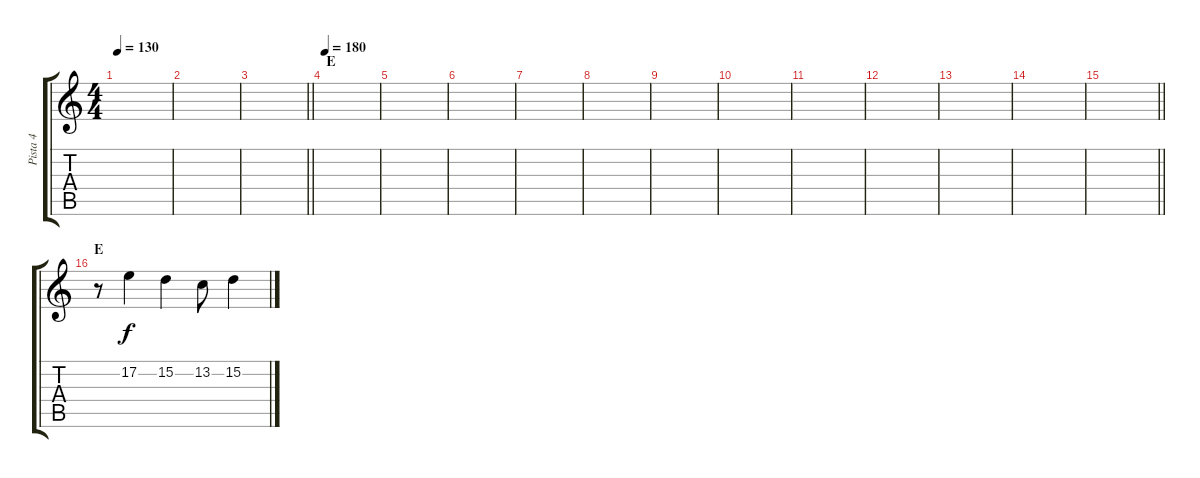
\track ("Pista 4" "Pista 4") {instrument pad7halo}
\staff {score tabs}
\tuning (E4 B3 G3 D3 A2 E2) {hide}
\ts (4 4)
\tempo 130
\clef g2
\ks c
|
|
\barLineRight lightlight
|
\section ("" "E")
\tempo 180
|
|
|
|
|
|
|
|
|
|
|
\barLineRight lightlight
|
\section ("" "E")
r.8 17.2.4 15.2.4 13.2.8 15.2.4
